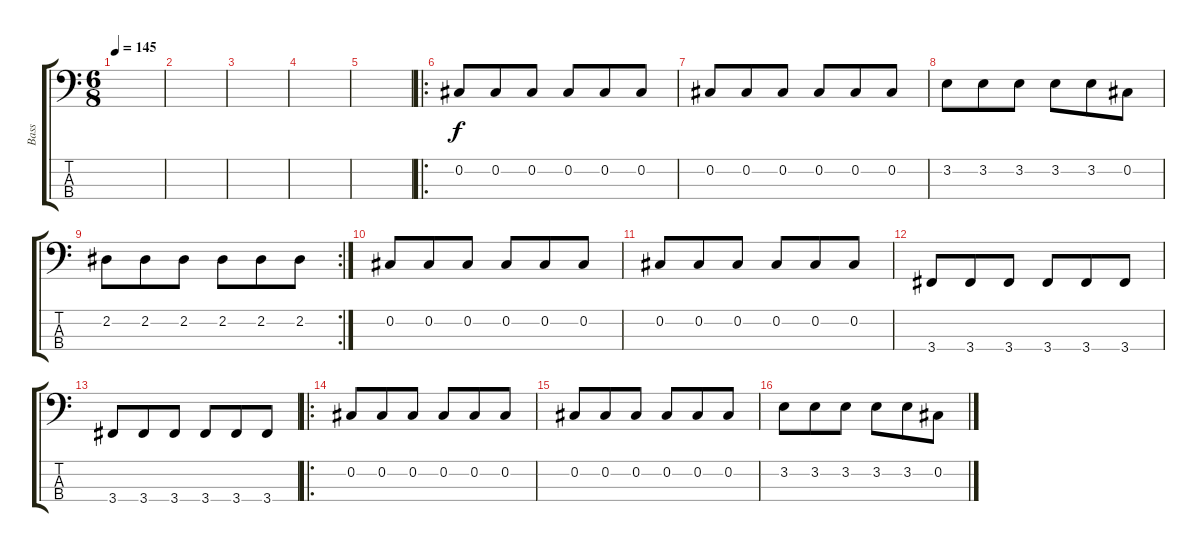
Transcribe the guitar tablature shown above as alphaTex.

\track ("Bass" "Bass") {instrument electricbassfinger}
\staff {score tabs}
\tuning (Gb2 Db2 Ab1 Eb1) {hide}
\ts (6 8)
\tempo 145
\clef f4
\ks c
|
|
|
|
|
\ro
0.2.8 0.2.8 0.2.8 0.2.8 0.2.8 0.2.8 |
0.2.8 0.2.8 0.2.8 0.2.8 0.2.8 0.2.8 |
3.2.8 3.2.8 3.2.8 3.2.8 3.2.8 0.2.8 |
\rc 2
2.2.8 2.2.8 2.2.8 2.2.8 2.2.8 2.2.8 |
0.2.8 0.2.8 0.2.8 0.2.8 0.2.8 0.2.8 |
0.2.8 0.2.8 0.2.8 0.2.8 0.2.8 0.2.8 |
3.4.8 3.4.8 3.4.8 3.4.8 3.4.8 3.4.8 |
3.4.8 3.4.8 3.4.8 3.4.8 3.4.8 3.4.8 |
\ro
0.2.8 0.2.8 0.2.8 0.2.8 0.2.8 0.2.8 |
0.2.8 0.2.8 0.2.8 0.2.8 0.2.8 0.2.8 |
3.2.8 3.2.8 3.2.8 3.2.8 3.2.8 0.2.8
